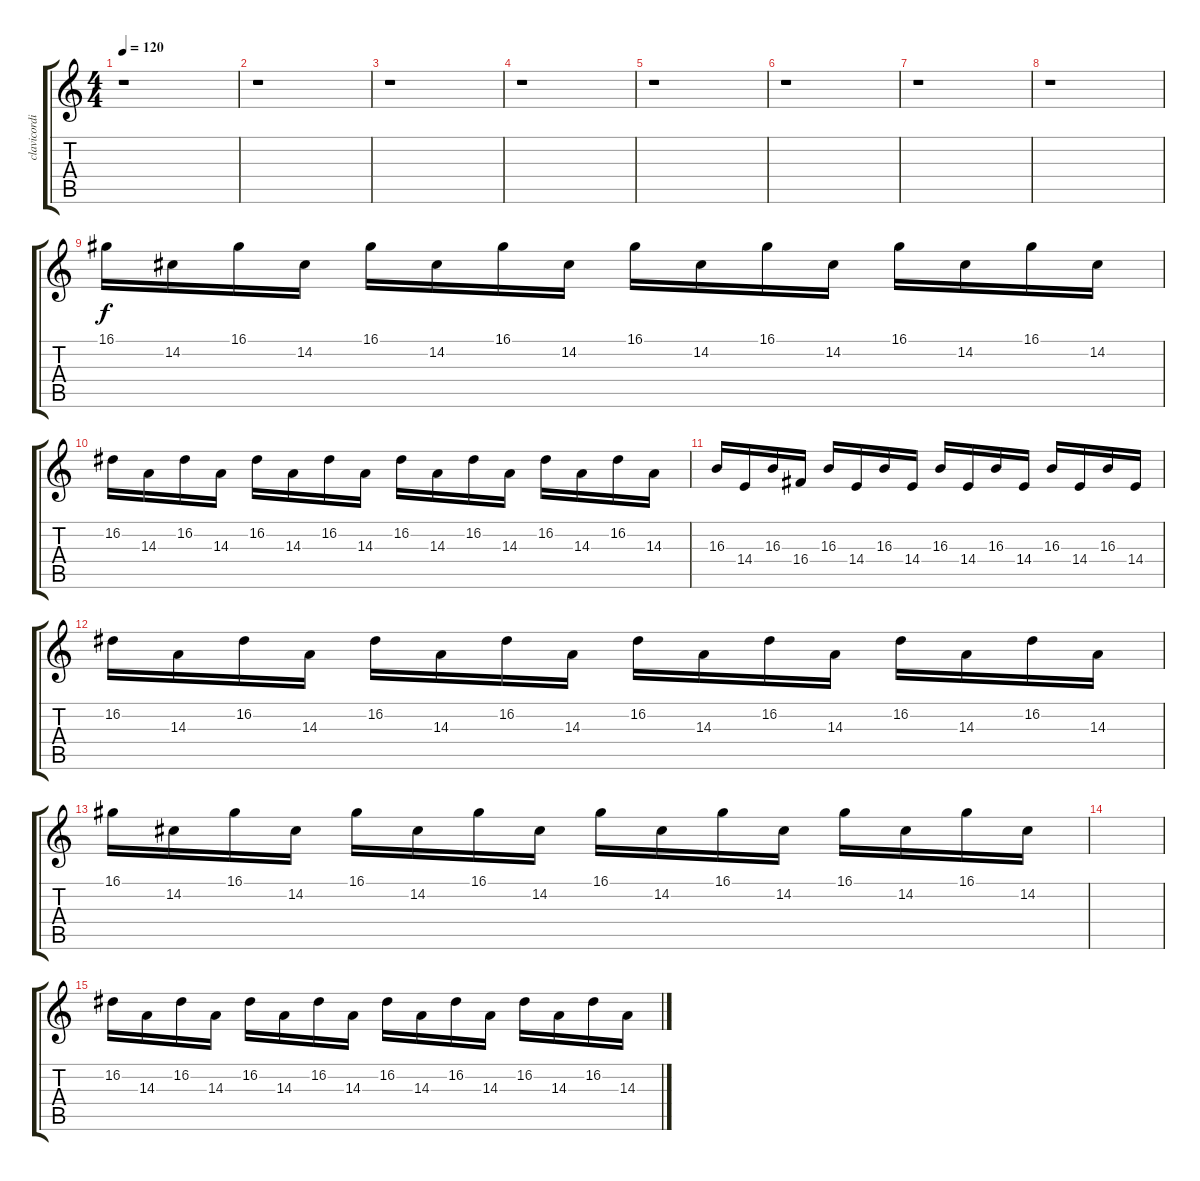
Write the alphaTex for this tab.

\track ("clavicordio" "clavicordi") {instrument harpsichord}
\staff {score tabs}
\tuning (E4 B3 G3 D3 A2 E2) {hide}
\ts (4 4)
\tempo 120
\clef g2
\ks c
r.1{dy f} |
r.1 |
r.1 |
r.1 |
r.1 |
r.1 |
r.1 |
r.1 |
16.1.16 14.2.16 16.1.16 14.2.16 16.1.16 14.2.16 16.1.16 14.2.16 16.1.16 14.2.16 16.1.16 14.2.16 16.1.16 14.2.16 16.1.16 14.2.16 |
16.2.16 14.3.16 16.2.16 14.3.16 16.2.16 14.3.16 16.2.16 14.3.16 16.2.16 14.3.16 16.2.16 14.3.16 16.2.16 14.3.16 16.2.16 14.3.16 |
16.3.16 14.4.16 16.3.16 16.4.16 16.3.16 14.4.16 16.3.16 14.4.16 16.3.16 14.4.16 16.3.16 14.4.16 16.3.16 14.4.16 16.3.16 14.4.16 |
16.2.16 14.3.16 16.2.16 14.3.16 16.2.16 14.3.16 16.2.16 14.3.16 16.2.16 14.3.16 16.2.16 14.3.16 16.2.16 14.3.16 16.2.16 14.3.16 |
16.1.16 14.2.16 16.1.16 14.2.16 16.1.16 14.2.16 16.1.16 14.2.16 16.1.16 14.2.16 16.1.16 14.2.16 16.1.16 14.2.16 16.1.16 14.2.16 |
|
16.2.16 14.3.16 16.2.16 14.3.16 16.2.16 14.3.16 16.2.16 14.3.16 16.2.16 14.3.16 16.2.16 14.3.16 16.2.16 14.3.16 16.2.16 14.3.16
